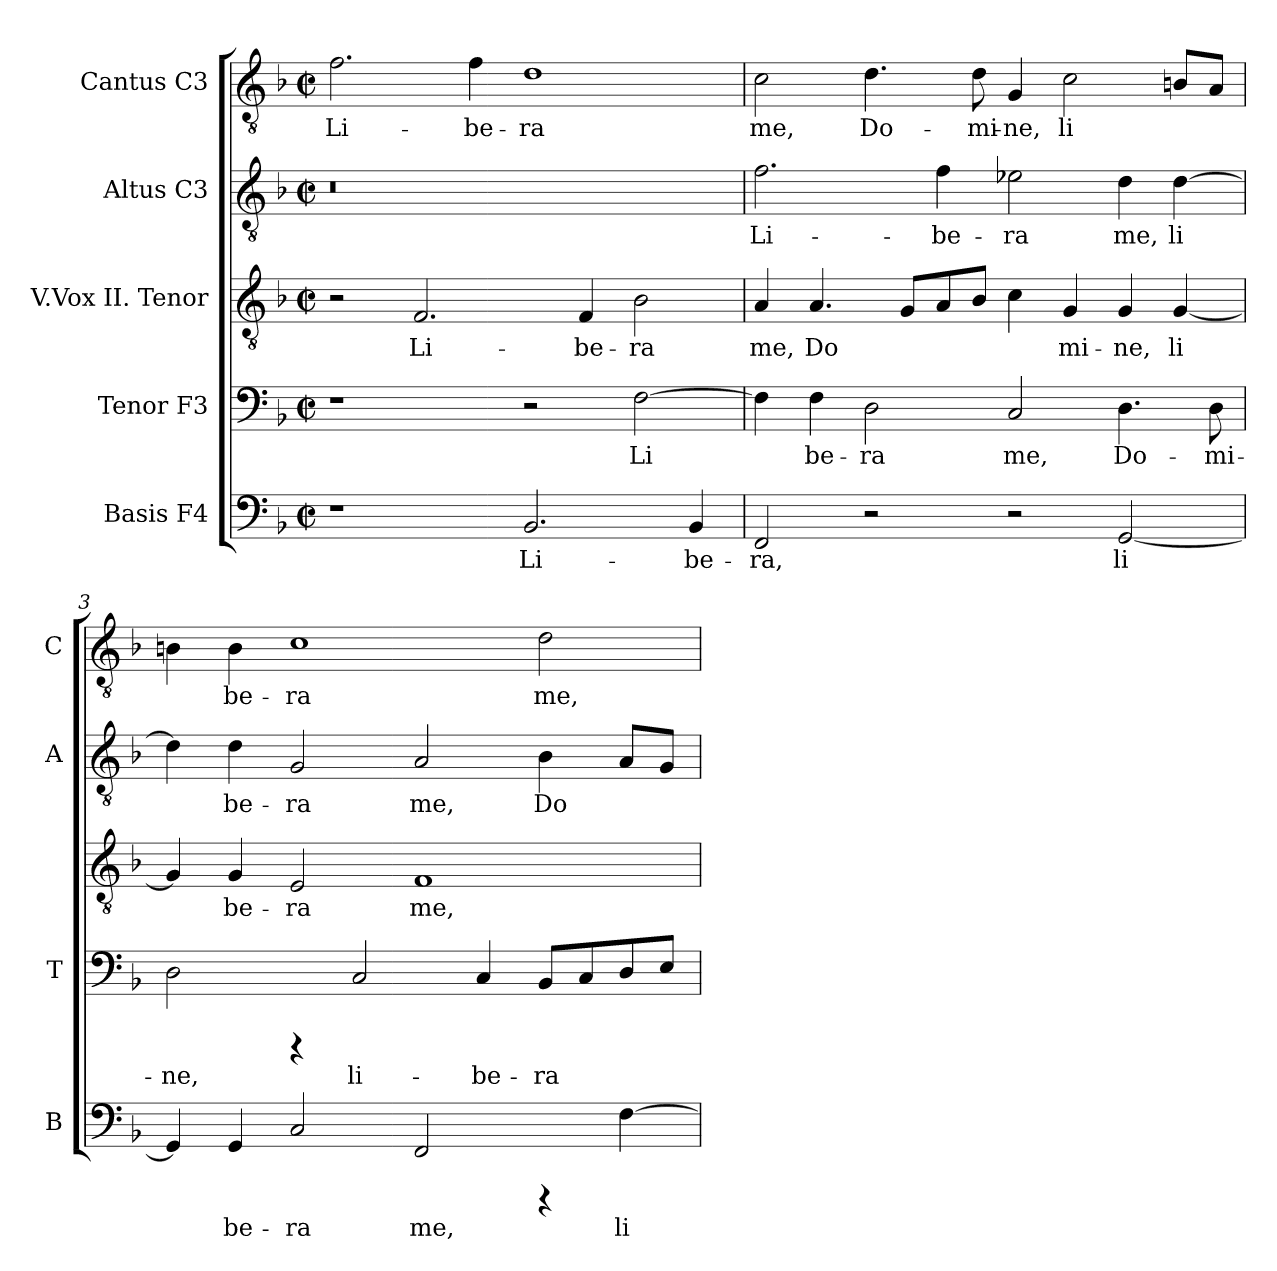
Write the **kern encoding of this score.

**kern	**text	**kern	**text	**kern	**text	**kern	**text	**kern	**text
*part5	*part5	*part4	*part4	*part3	*part3	*part2	*part2	*part1	*part1
*staff5	*staff5	*staff4	*staff4	*staff3	*staff3	*staff2	*staff2	*staff1	*staff1
*I"Basis  F4	*	*I"Tenor  F3	*	*I"V.Vox  II. Tenor	*	*I"Altus  C3	*	*I"Cantus  C3	*
*I'B	*	*I'T	*	*	*	*I'A	*	*I'C	*
!!LO:PB:g=z
*stria5	*	*stria5	*	*stria5	*	*stria5	*	*stria5	*
*clefF4	*	*clefF4	*	*clefGv2	*	*clefGv2	*	*clefGv2	*
*k[b-]	*	*k[b-]	*	*k[b-]	*	*k[b-]	*	*k[b-]	*
*F:	*	*F:	*	*F:	*	*F:	*	*F:	*
*M2/2	*	*M2/2	*	*M2/2	*	*M2/2	*	*M2/2	*
*met(c|)	*	*met(c|)	*	*met(c|)	*	*met(c|)	*	*met(c|)	*
=1	=1	=1	=1	=1	=1	=1	=1	=1	=1
!	!	!	!	!	!	!	!	!	!LO:LY:b:cj
1r	.	1r	.	2r	.	0r	.	2.f\	Li-
!	!	!	!	!	!LO:LY:b:cj	!	!	!	!
.	.	.	.	2.F/	Li-	.	.	.	.
!	!	!	!	!	!	!	!	!	!LO:LY:b:cj
.	.	.	.	.	.	.	.	4f\	-be-
!	!LO:LY:b:cj	!	!	!	!	!	!	!	!LO:LY:b:cj
2.BB-/	Li-	2r	.	.	.	.	.	1d	-ra
!	!	!	!	!	!LO:LY:b:cj	!	!	!	!
.	.	.	.	4F/	-be-	.	.	.	.
!	!	!	!LO:LY:b:cj	!	!LO:LY:b:cj	!	!	!	!
.	.	[>2F\	Li-	2B-\	-ra	.	.	.	.
!	!LO:LY:b:cj	!	!	!	!	!	!	!	!
4BB-/	-be-	.	.	.	.	.	.	.	.
=2	=2	=2	=2	=2	=2	=2	=2	=2	=2
!	!LO:LY:b:cj	!	!LO:LY:b:cj	!	!LO:LY:b:cj	!	!LO:LY:b:cj	!	!LO:LY:b:cj
2FF/	-ra,	4F\]	--	4A/	me,	2.f\	Li-	2c\	me,
!	!	!	!LO:LY:b:cj	!	!LO:LY:b:cj	!	!	!	!
.	.	4F\	-be-	4.A/	Do-	.	.	.	.
!	!	!	!LO:LY:b:cj	!	!	!	!	!	!LO:LY:b:cj
2r	.	2D\	-ra	.	.	.	.	4.d\	Do-
!	!	!	!	!	!LO:LY:b:cj	!	!	!	!
.	.	.	.	8G/L	--	.	.	.	.
!	!	!	!	!	!LO:LY:b:cj	!	!LO:LY:b:cj	!	!
.	.	.	.	8A/	--	4f\	-be-	.	.
!	!	!	!	!	!LO:LY:b:cj	!	!	!	!LO:LY:b:cj
.	.	.	.	8B-/J	--	.	.	8d\	-mi-
!	!	!	!LO:LY:b:cj	!	!LO:LY:b:cj	!	!LO:LY:b:cj	!	!LO:LY:b:cj
2r	.	2C/	me,	4c\	--	2e-X\	-ra	4G/	-ne,
!	!	!	!	!	!LO:LY:b:cj	!	!	!	!LO:LY:b:cj
.	.	.	.	4G/	-mi-	.	.	2c\	li-
!	!LO:LY:b:cj	!	!LO:LY:b:cj	!	!LO:LY:b:cj	!	!LO:LY:b:cj	!	!
[<2GG/	li-	4.D\	Do-	4G/	-ne,	4d\	me,	.	.
!	!	!	!	!	!LO:LY:b:cj	!	!LO:LY:b:cj	!	!LO:LY:b:cj
.	.	.	.	[<4G/	li-	[>4d\	li-	8Bn/L	--
!	!	!	!LO:LY:b:cj	!	!	!	!	!	!LO:LY:b:cj
.	.	8D\	-mi-	.	.	.	.	8A/J	--
=3	=3	=3	=3	=3	=3	=3	=3	=3	=3
!	!LO:LY:b:cj	!	!LO:LY:b:cj	!	!LO:LY:b:cj	!	!LO:LY:b:cj	!	!LO:LY:b:cj
4GG/]	--	2D\	-ne,	4G/]	--	4d\]	--	4Bn\	--
!	!LO:LY:b:cj	!	!	!	!LO:LY:b:cj	!	!LO:LY:b:cj	!	!LO:LY:b:cj
4GG/	-be-	.	.	4G/	-be-	4d\	-be-	4B\	-be-
!	!LO:LY:b:cj	!	!	!	!LO:LY:b:cj	!	!LO:LY:b:cj	!	!LO:LY:b:cj
2C/	-ra	4rCCC	.	2E/	-ra	2G/	-ra	1c	-ra
!	!	!	!LO:LY:b:cj	!	!	!	!	!	!
.	.	2C/	li-	.	.	.	.	.	.
!	!LO:LY:b:cj	!	!	!	!LO:LY:b:cj	!	!LO:LY:b:cj	!	!
2FF/	me,	.	.	1F	me,	2A/	me,	.	.
!	!	!	!LO:LY:b:cj	!	!	!	!	!	!
.	.	4C/	-be-	.	.	.	.	.	.
!	!	!	!LO:LY:b:cj	!	!	!	!LO:LY:b:cj	!	!LO:LY:b:cj
4rCCC	.	8BB-/L	-ra	.	.	4B-\	Do-	2d\	me,
!	!	!	!LO:LY:b:cj	!	!	!	!	!	!
.	.	8C/	.	.	.	.	.	.	.
!	!LO:LY:b:cj	!	!LO:LY:b:cj	!	!	!	!LO:LY:b:cj	!	!
[<4F\	li-	8D/	.	.	.	8A/L	--	.	.
!	!	!	!LO:LY:b:cj	!	!	!	!LO:LY:b:cj	!	!
.	.	8E/J	.	.	.	8G/J	--	.	.
=	=	=	=	=	=	=	=	=	=
*-	*-	*-	*-	*-	*-	*-	*-	*-	*-
